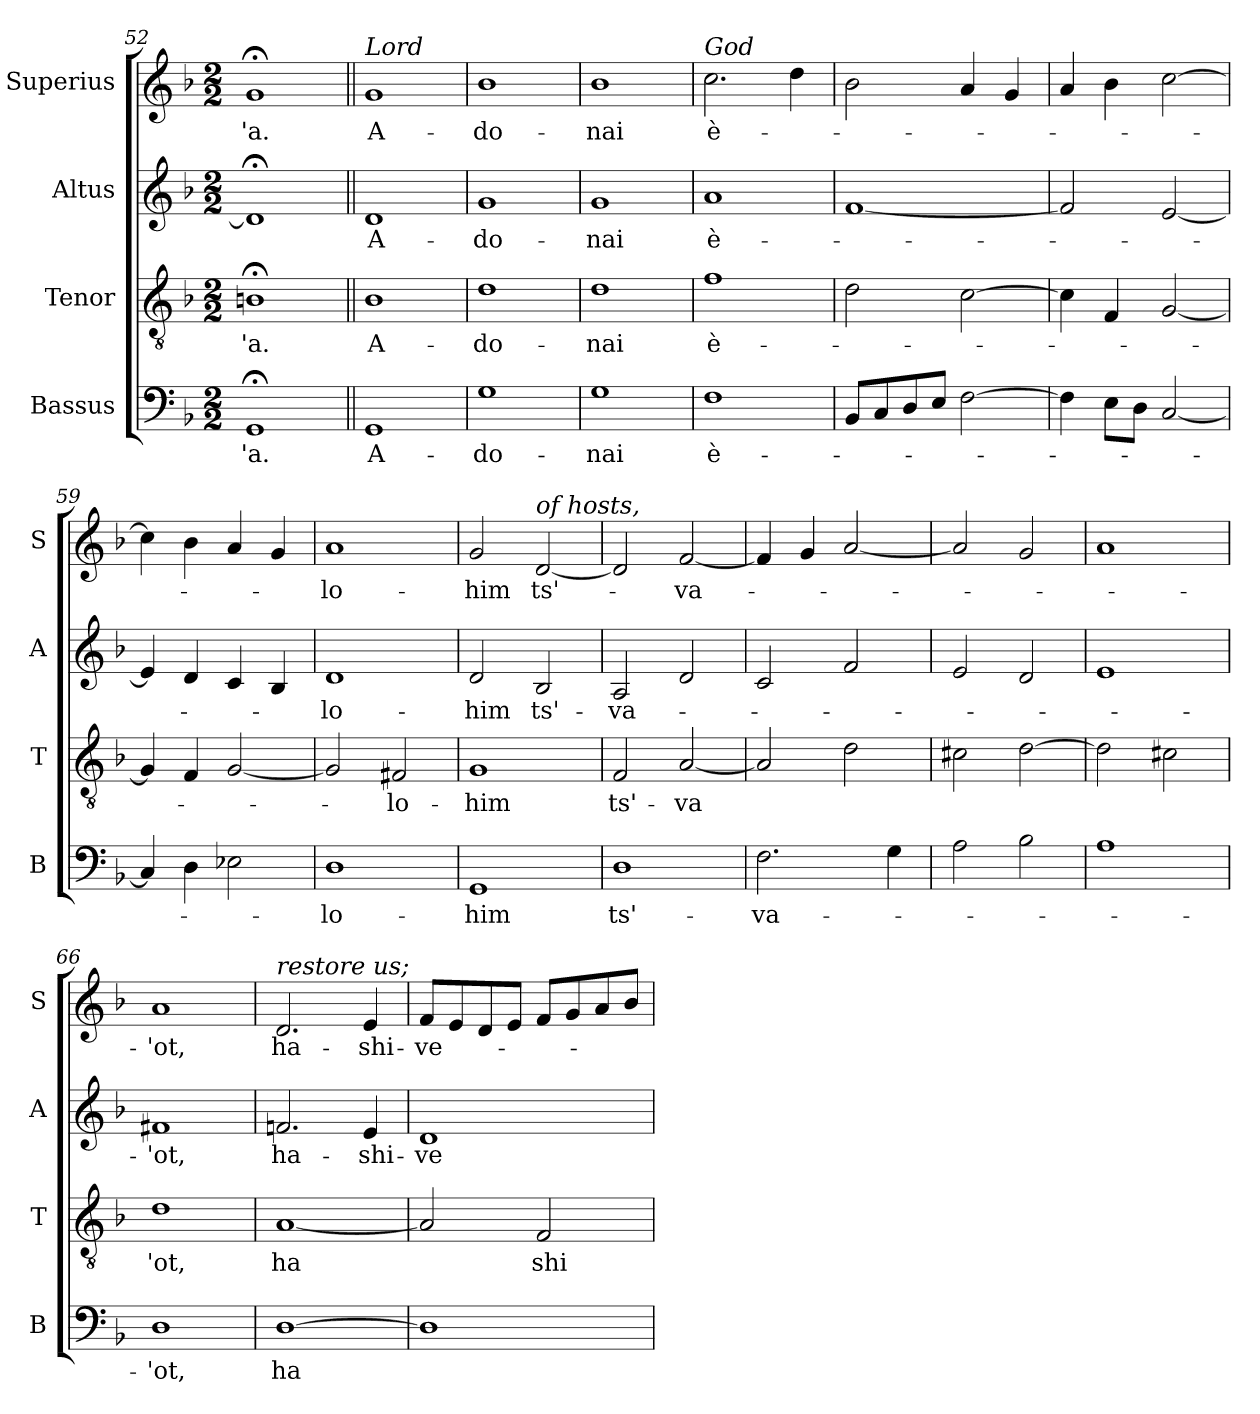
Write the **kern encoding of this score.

**kern	**text	**kern	**text	**kern	**text	**kern	**text
*part4	*part4	*part3	*part3	*part2	*part2	*part1	*part1
*staff4	*staff4	*staff3	*staff3	*staff2	*staff2	*staff1	*staff1
*I"Bassus	*	*I"Tenor	*	*I"Altus	*	*I"Superius	*
*I'B	*	*I'T	*	*I'A	*	*I'S	*
*clefF4	*	*clefGv2	*	*clefG2	*	*clefG2	*
*k[b-]	*	*k[b-]	*	*k[b-]	*	*k[b-]	*
*M2/2	*	*M2/2	*	*M2/2	*	*M2/2	*
=52	=52	=52	=52	=52	=52	=52	=52
1GG;<	-'a.	1Bn;<	-'a.	1d;<]	.	1g;<	-'a.
=53||	=53||	=53||	=53||	=53||	=53||	=53||	=53||
!	!	!	!	!	!	!LO:TX:a:i:t=Lord	!
1GG	A-	1B-	A-	1d	A-	1g	A-
=54	=54	=54	=54	=54	=54	=54	=54
1G	-do-	1d	-do-	1g	-do-	1b-	-do-
=55	=55	=55	=55	=55	=55	=55	=55
1G	-nai	1d	-nai	1g	-nai	1b-	-nai
=56	=56	=56	=56	=56	=56	=56	=56
!	!	!	!	!	!	!LO:TX:a:i:t=God	!
1F	è-	1f	è-	1a	è-	2.cc	è-
.	.	.	.	.	.	4dd	.
=57	=57	=57	=57	=57	=57	=57	=57
8BB-L	.	2d	.	[1f	.	2b-	.
8C	.	.	.	.	.	.	.
8D	.	.	.	.	.	.	.
8EJ	.	.	.	.	.	.	.
[2F	.	[2c	.	.	.	4a	.
.	.	.	.	.	.	4g	.
=58	=58	=58	=58	=58	=58	=58	=58
4F]	.	4c]	.	2f]	.	4a	.
8EL	.	4F	.	.	.	4b-	.
8DJ	.	.	.	.	.	.	.
[2C	.	[2G	.	[2e	.	[2cc	.
=59	=59	=59	=59	=59	=59	=59	=59
4C]	.	4G]	.	4e]	.	4cc]	.
4D	.	4F	.	4d	.	4b-	.
2E-X	.	[2G	.	4c	.	4a	.
.	.	.	.	4B-	.	4g	.
=60	=60	=60	=60	=60	=60	=60	=60
1D	-lo-	2G]	.	1d	-lo-	1a	-lo-
.	.	2F#X	-lo-	.	.	.	.
=61	=61	=61	=61	=61	=61	=61	=61
1GG	-him	1G	-him	2d	-him	2g	-him
!	!	!	!	!	!	!LO:TX:a:i:t=of hosts,	!
.	.	.	.	2B-	ts'-	[2d	ts'-
=62	=62	=62	=62	=62	=62	=62	=62
1D	ts'-	2F	ts'-	2A	-va-	2d]	.
.	.	[2A	-va	2d	.	[2f	-va-
=63	=63	=63	=63	=63	=63	=63	=63
2.F	-va-	2A]	.	2c	.	4f]	.
.	.	.	.	.	.	4g	.
.	.	2d	.	2f	.	[2a	.
4G	.	.	.	.	.	.	.
=64	=64	=64	=64	=64	=64	=64	=64
2A	.	2c#X	.	2e	.	2a]	.
2B-	.	[2d	.	2d	.	2g	.
=65	=65	=65	=65	=65	=65	=65	=65
1A	.	2d]	.	1e	.	1a	.
.	.	2c#X	.	.	.	.	.
=66	=66	=66	=66	=66	=66	=66	=66
1D	-'ot,	1d	'ot,	1f#X	-'ot,	1a	-'ot,
=67	=67	=67	=67	=67	=67	=67	=67
!	!	!	!	!	!	!LO:TX:a:i:t=restore us;	!
[1D	ha	[1A	ha	2.fn	ha-	2.d	ha-
.	.	.	.	4e	-shi-	4e	-shi-
=68	=68	=68	=68	=68	=68	=68	=68
1D]	.	2A]	.	1d	-ve-	8fL	-ve-
.	.	.	.	.	.	8e	.
.	.	.	.	.	.	8d	.
.	.	.	.	.	.	8eJ	.
.	.	2F	shi-	.	.	8fL	.
.	.	.	.	.	.	8g	.
.	.	.	.	.	.	8a	.
.	.	.	.	.	.	8b-J	.
=	=	=	=	=	=	=	=
*-	*-	*-	*-	*-	*-	*-	*-
